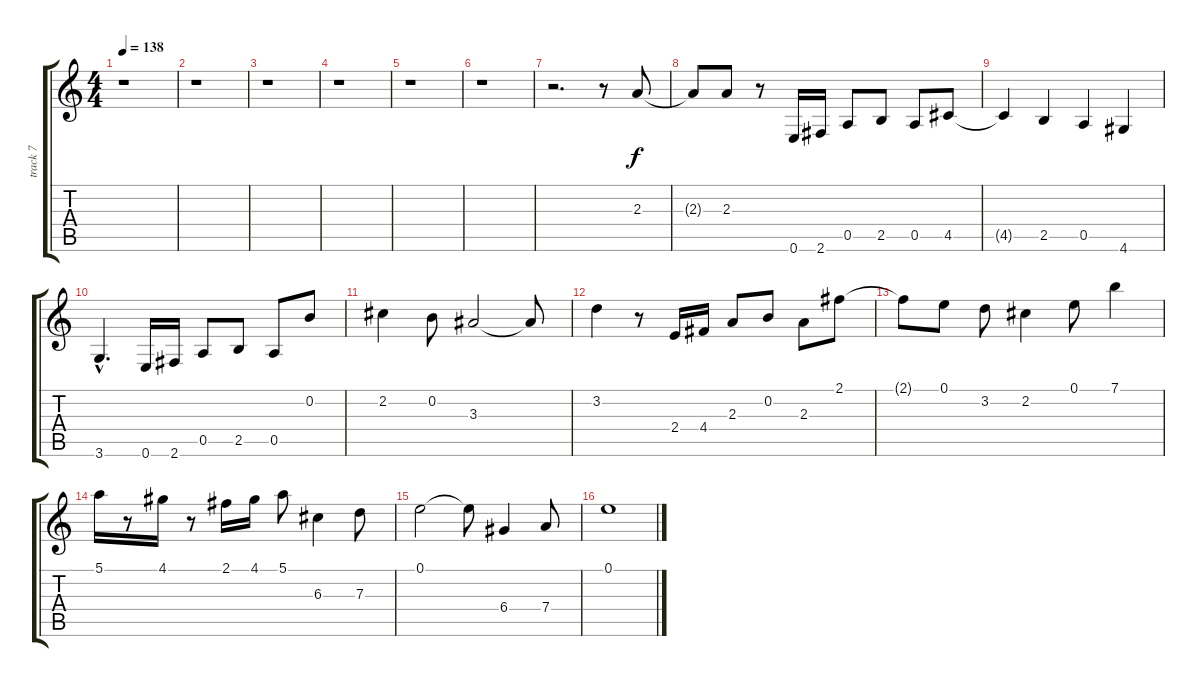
\track ("track 7 " "track 7 ") {instrument overdrivenguitar}
\staff {score tabs}
\tuning (E4 B3 G3 D3 A2 E2) {hide}
\ts (4 4)
\tempo 138
\clef g2
\ks c
r.1{dy f instrument overdrivenguitar} |
r.1 |
r.1 |
r.1 |
r.1 |
r.1 |
r.2{d} r.8 2.3.8 |
2.3{t}.8 2.3.8 r.8 0.6.16 2.6.16 0.5.8 2.5.8 0.5.8 4.5.8 |
4.5{t}.4 2.5.4 0.5.4 4.6.4 |
3.6{hac}.4{d} 0.6.16 2.6.16 0.5.8 2.5.8 0.5.8 0.2.8 |
2.2.4 0.2.8 3.3.2 3.3{t}.8 |
3.2.4 r.8 2.4.16 4.4.16 2.3.8 0.2.8 2.3.8 2.1.8 |
2.1{t}.8 0.1.8 3.2.8 2.2.4 0.1.8 7.1.4 |
5.1.16 r.8 4.1.16 r.8 2.1.16 4.1.16 5.1.8 6.3.4 7.3.8 |
0.1.2 0.1{t}.8 6.4.4 7.4.8 |
0.1.1
